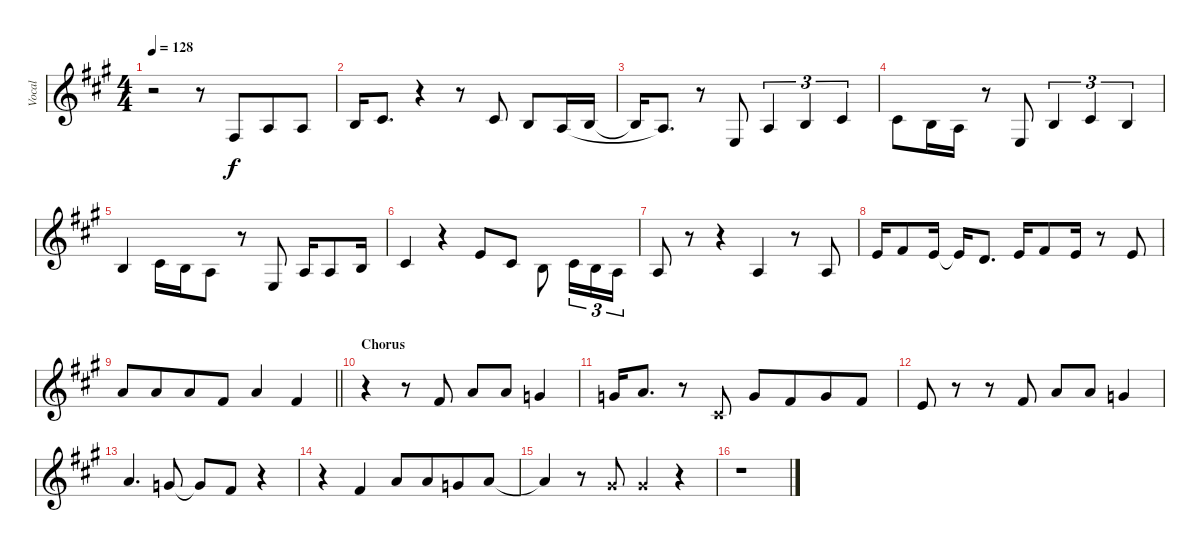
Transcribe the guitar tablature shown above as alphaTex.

\track ("Vocal" "Vocal") {instrument tenorsax}
\staff {score}
\tuning (E4 B3 G3 D3 A2 E2) {hide}
\ts (4 4)
\tempo 128
\clef g2
\ks a
r.2{dy f} r.8 4.4.8{beam merge} 2.3.8 2.3.8 |
4.3.16 2.2.8{d} r.4 r.8 2.2.8 0.2.8 2.3.16 0.2.16 |
0.2{t}.16 2.3{t}.8{d} r.8 2.4.8 2.3.4{tu (3 2)} 0.2.4{tu (3 2)} 2.2.4{tu (3 2)} |
2.2.8{beam Down} 0.2.16{beam Down} 2.3.16{beam Down} r.8 2.4.8 0.2.4{tu (3 2)} 2.2.4{tu (3 2)} 0.2.4{tu (3 2)} |
0.2.4 2.2.16{beam Down} 0.2.16{beam Down} 2.3.8{beam Down} r.8 2.4.8 2.3.16 2.3.8 0.2.16 |
2.2.4 r.4 0.1.8 2.2.8 0.2.8{beam Down} 2.2.16{tu (3 2) beam Down} 0.2.16{tu (3 2) beam Down} 2.3.16{tu (3 2) beam Down} |
2.3.8 r.8 r.4 2.3.4 r.8 2.3.8 |
0.1.16 2.1.8 0.1.16 0.1{t}.16 3.2.8{d} 0.1.16 2.1.8 0.1.16 r.8 0.1.8 |
\barLineRight lightlight
5.1.8 5.1.8{beam merge} 5.1.8 2.1.8 5.1.4 2.1.4 |
\section ("" "Chorus")
r.4 r.8 2.1.8 5.1.8 5.1.8 3.1.4 |
3.1.16 5.1.8{d} r.8 2.2{x}.8 3.1.8 2.1.8{beam merge} 3.1.8 2.1.8 |
0.1.8 r.8 r.8 2.1.8 5.1.8 5.1.8 3.1.4 |
5.1.4{d} 3.1.8 3.1{t}.8 2.1.8 r.4 |
r.4 2.1.4 5.1.8 5.1.8{beam merge} 3.1.8 5.1.8 |
5.1{t}.4 r.8 4.1{x}.8 4.1{x}.4 r.4 |
r.1
